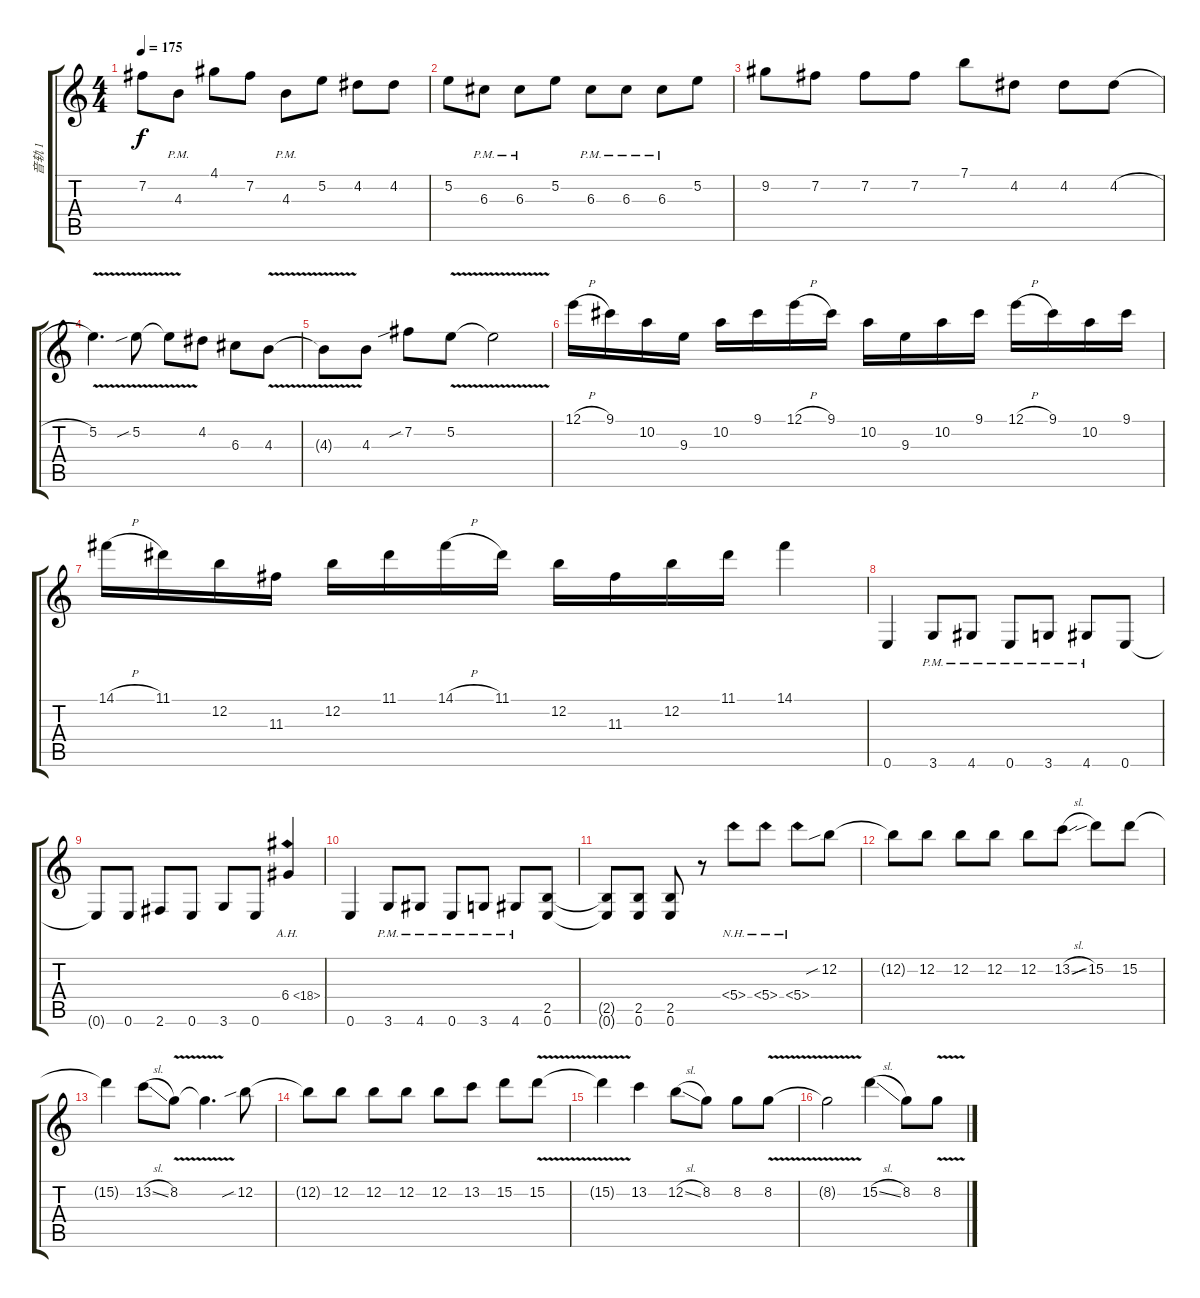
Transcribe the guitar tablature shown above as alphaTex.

\track ("音轨 1" "音轨 1") {instrument distortionguitar}
\staff {score tabs}
\tuning (E4 B3 G3 D3 A2 E2) {hide}
\ts (4 4)
\tempo 175
\clef g2
\ks c
7.2.8{dy f} 4.3{pm}.8 4.1.8 7.2.8 4.3{pm}.8 5.2.8 4.2.8 4.2.8 |
5.2.8 6.3{pm}.8 6.3{pm}.8 5.2.8 6.3{pm}.8 6.3{pm}.8 6.3{pm}.8 5.2.8 |
9.2.8 7.2.8 7.2.8 7.2.8 7.1.8 4.2.8 4.2.8 4.2{h}.8 |
5.2{v}.4{d} 5.2{v sib}.8 5.2{t}.8 4.2.8 6.3.8 4.3{v}.8 |
4.3{t}.8 4.3.8 7.2{sib}.8 5.2{v}.8 5.2{t}.2 |
12.1{h}.16 9.1.16 10.2.16 9.3.16 10.2.16 9.1.16 12.1{h}.16 9.1.16 10.2.16 9.3.16 10.2.16 9.1.16 12.1{h}.16 9.1.16 10.2.16 9.1.16 |
14.1{h}.16 11.1.16 12.2.16 11.3.16 12.2.16 11.1.16 14.1{h}.16 11.1.16 12.2.16 11.3.16 12.2.16 11.1.16 14.1.4 |
0.6.4 3.6{pm}.8 4.6{pm}.8 0.6{pm}.8 3.6{pm}.8 4.6{pm}.8 0.6.8 |
0.6{t}.8 0.6.8 2.6.8 0.6.8 3.6.8 0.6.8 6.4{ah 12}.4 |
0.6.4 3.6{pm}.8 4.6{pm}.8 0.6{pm}.8 3.6{pm}.8 4.6{pm}.8 (2.5 0.6).8 |
(2.5{t} 0.6{t}).8 (2.5 0.6).8 (2.5 0.6).8 r.8 5.4{nh}.8 5.4{nh}.8 5.4{nh}.8 12.2{sib}.8 |
12.2{t}.8 12.2.8 12.2.8 12.2.8 12.2.8 13.2{sl}.8 15.2{sib}.8 15.2.8 |
15.2{t}.4 13.2{sl}.8 8.2{v}.8 8.2{t}.4{d} 12.2{sib}.8 |
12.2{t}.8 12.2.8 12.2.8 12.2.8 12.2.8 13.2.8 15.2.8 15.2{v}.8 |
15.2{t}.4 13.2.4 12.2{sl}.8 8.2.8 8.2.8 8.2{v}.8 |
8.2{t}.2 15.2{sl}.4 8.2.8 8.2{v}.8
